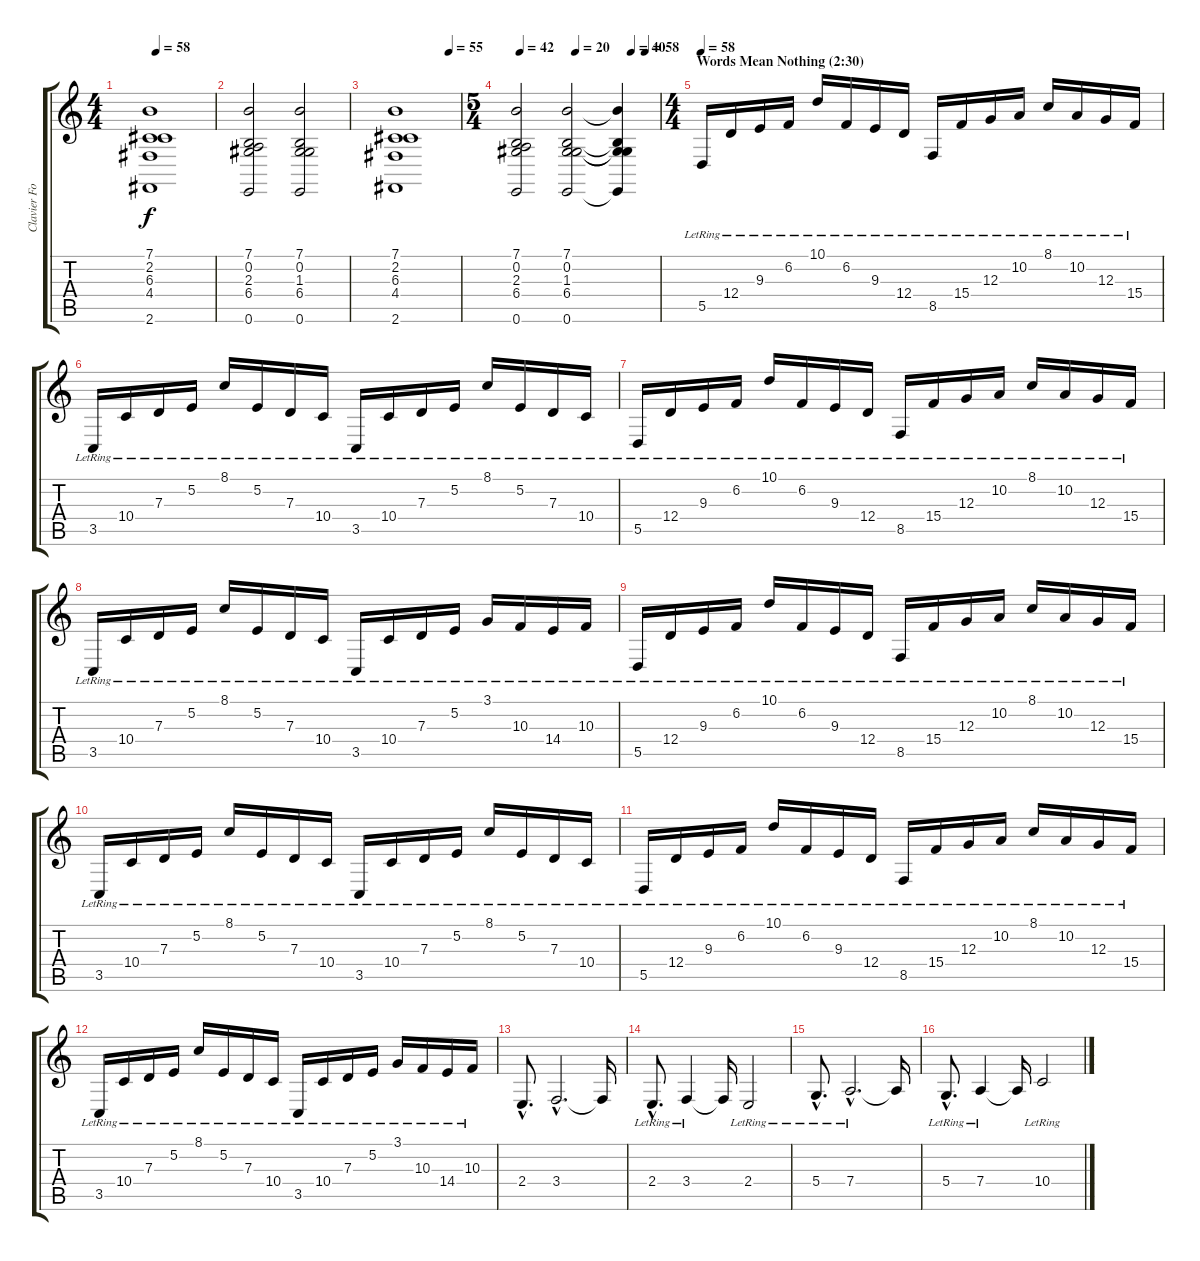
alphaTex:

\track ("Clavier Fond (Zander)" "Clavier Fo") {instrument stringensemble1}
\staff {score tabs}
\tuning (E4 B3 G3 D3 A2 E2) {hide}
\ts (4 4)
\tempo 58
\clef g2
\ks c
(7.1 2.2 6.3 4.4 2.6).1{dy f} |
(7.1 0.2 2.3 6.4 0.6).2 (7.1 0.2 1.3 6.4 0.6).2 |
\tempo (55 0.8125)
(7.1 2.2 6.3 4.4 2.6).1 |
\ts (5 4)
\tempo 42
\tempo (20 0.4)
\tempo (40 0.8)
\tempo (58 0.9)
(7.1 0.2 2.3 6.4 0.6).2 (7.1 0.2 1.3 6.4 0.6).2 (7.1{t} 0.2{t} 1.3{t} 6.4{t} 0.6{t}).4{instrument fx5brightness} |
\ts (4 4)
\section ("" "Words Mean Nothing (2:30)")
\tempo 58
5.5{lr}.16{volume 7 instrument fx5brightness} 12.4{lr}.16 9.3{lr}.16 6.2{lr}.16 10.1{lr}.16 6.2{lr}.16 9.3{lr}.16 12.4{lr}.16 8.5{lr}.16 15.4{lr}.16 12.3{lr}.16 10.2{lr}.16 8.1{lr}.16 10.2{lr}.16 12.3{lr}.16 15.4{lr}.16 |
3.5{lr}.16 10.4{lr}.16 7.3{lr}.16 5.2{lr}.16 8.1{lr}.16 5.2{lr}.16 7.3{lr}.16 10.4{lr}.16 3.5{lr}.16 10.4{lr}.16 7.3{lr}.16 5.2{lr}.16 8.1{lr}.16 5.2{lr}.16 7.3{lr}.16 10.4{lr}.16 |
5.5{lr}.16 12.4{lr}.16 9.3{lr}.16 6.2{lr}.16 10.1{lr}.16 6.2{lr}.16 9.3{lr}.16 12.4{lr}.16 8.5{lr}.16 15.4{lr}.16 12.3{lr}.16 10.2{lr}.16 8.1{lr}.16 10.2{lr}.16 12.3{lr}.16 15.4{lr}.16 |
3.5{lr}.16 10.4{lr}.16 7.3{lr}.16 5.2{lr}.16 8.1{lr}.16 5.2{lr}.16 7.3{lr}.16 10.4{lr}.16 3.5{lr}.16 10.4{lr}.16 7.3{lr}.16 5.2{lr}.16 3.1{lr}.16 10.3{lr}.16 14.4{lr}.16 10.3{lr}.16 |
5.5{lr}.16 12.4{lr}.16 9.3{lr}.16 6.2{lr}.16 10.1{lr}.16 6.2{lr}.16 9.3{lr}.16 12.4{lr}.16 8.5{lr}.16 15.4{lr}.16 12.3{lr}.16 10.2{lr}.16 8.1{lr}.16 10.2{lr}.16 12.3{lr}.16 15.4{lr}.16 |
3.5{lr}.16 10.4{lr}.16 7.3{lr}.16 5.2{lr}.16 8.1{lr}.16 5.2{lr}.16 7.3{lr}.16 10.4{lr}.16 3.5{lr}.16 10.4{lr}.16 7.3{lr}.16 5.2{lr}.16 8.1{lr}.16 5.2{lr}.16 7.3{lr}.16 10.4{lr}.16 |
5.5{lr}.16 12.4{lr}.16 9.3{lr}.16 6.2{lr}.16 10.1{lr}.16 6.2{lr}.16 9.3{lr}.16 12.4{lr}.16 8.5{lr}.16 15.4{lr}.16 12.3{lr}.16 10.2{lr}.16 8.1{lr}.16 10.2{lr}.16 12.3{lr}.16 15.4{lr}.16 |
3.5{lr}.16 10.4{lr}.16 7.3{lr}.16 5.2{lr}.16 8.1{lr}.16 5.2{lr}.16 7.3{lr}.16 10.4{lr}.16 3.5{lr}.16 10.4{lr}.16 7.3{lr}.16 5.2{lr}.16 3.1{lr}.16 10.3{lr}.16 14.4{lr}.16 10.3{lr}.16 |
2.4{hac}.8{d volume 6 instrument stringensemble1} 3.4{hac}.2{d} 3.4{t}.16 |
2.4{hac lr}.8{d} 3.4{lr}.4 3.4{t}.16 2.4{lr}.2 |
5.4{hac lr}.8{d} 7.4{hac lr}.2{d} 7.4{t}.16 |
5.4{hac lr}.8{d} 7.4{lr}.4 7.4{t}.16 10.4{lr}.2
